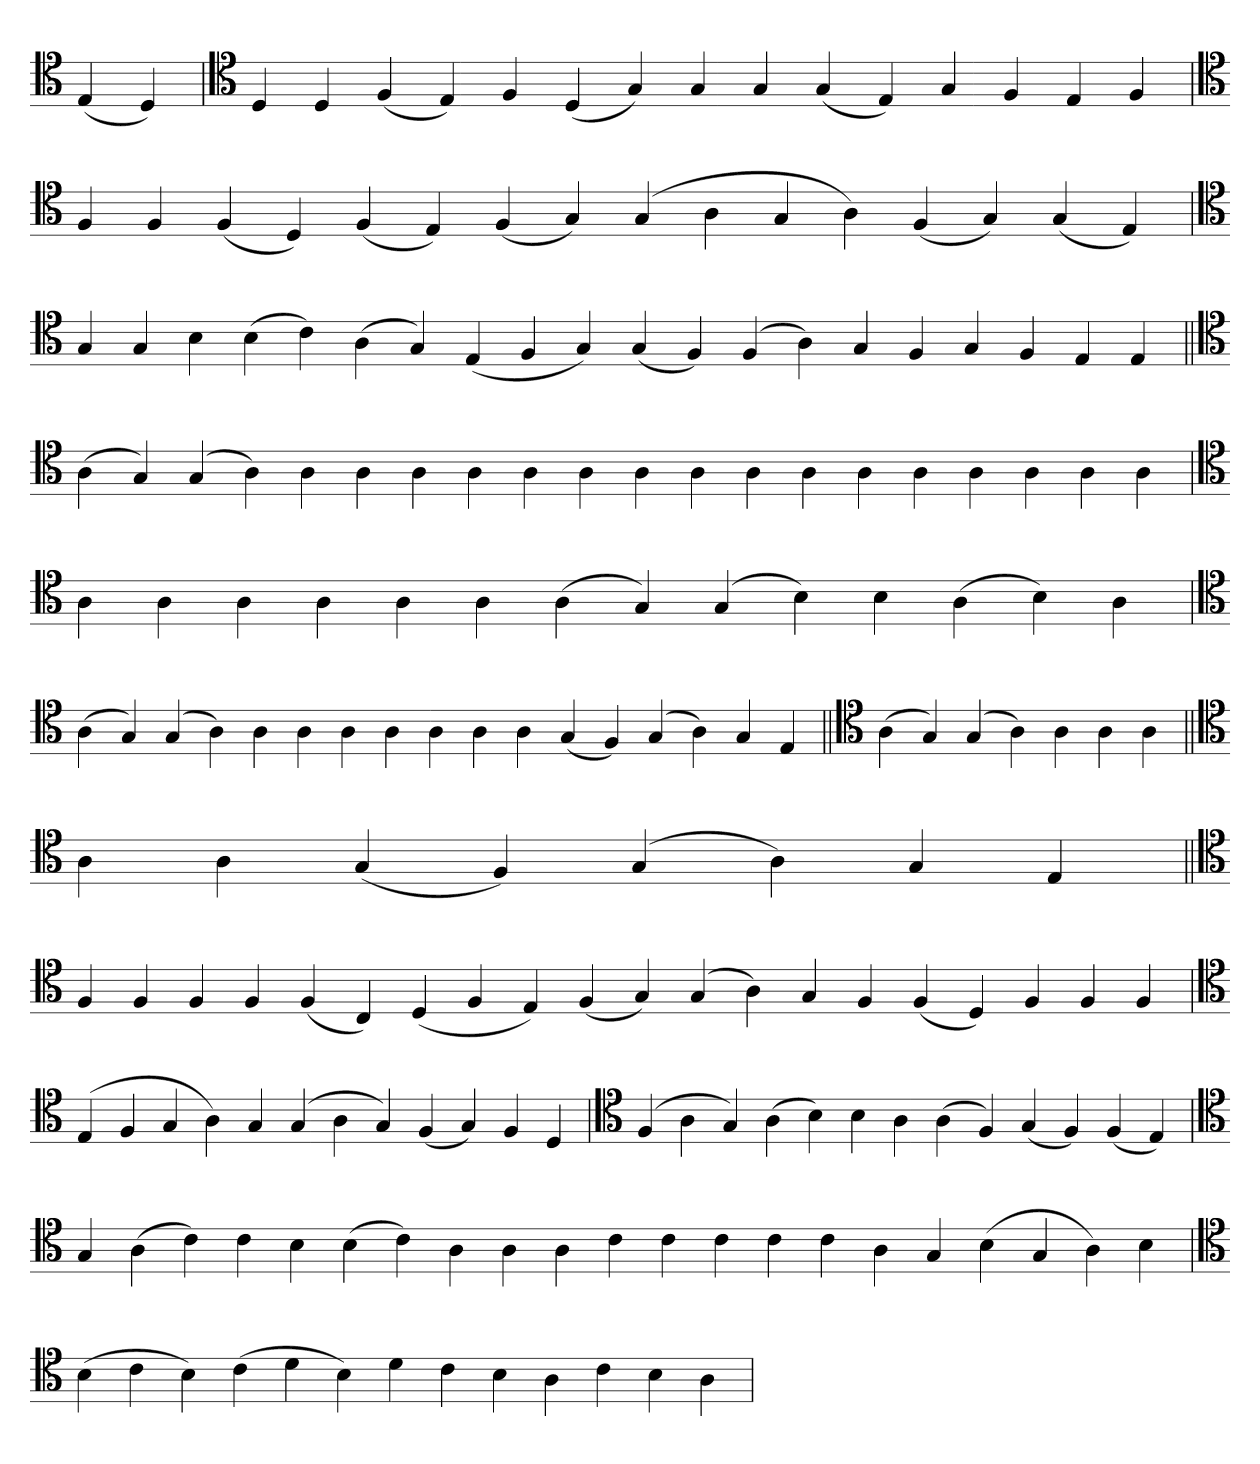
**kern
*part1
*staff1
*clefC4
=
(4E
4D)
=
*clefC4
4D
4D
(4F
4E)
4F
(4D
4G)
4G
4G
(4G
4E)
4G
4F
4E
4F
='
*clefC4
4F
4F
(4F
4D)
(4F
4E)
(4F
4G)
(4G
4A
4G
4A)
(4F
4G)
(4G
4E)
=`
*clefC4
4G
4G
4B
(4B
4c)
(4A
4G)
(4E
4F
4G)
(4G
4F)
(4F
4A)
4G
4F
4G
4F
4E
4E
=||
*clefC4
(4A
4G)
(4G
4A)
4A
4A
4A
4A
4A
4A
4A
4A
4A
4A
4A
4A
4A
4A
4A
4A
=`
*clefC4
4A
4A
4A
4A
4A
4A
(4A
4G)
(4G
4B)
4B
(4A
4B)
4A
=
*clefC4
(4A
4G)
(4G
4A)
4A
4A
4A
4A
4A
4A
4A
(4G
4F)
(4G
4A)
4G
4E
=||
*clefC4
(4A
4G)
(4G
4A)
4A
4A
4A
=||
*clefC4
4A
4A
(4G
4F)
(4G
4A)
4G
4E
=||
*clefC4
4F
4F
4F
4F
(4F
4C)
(4D
4F
4E)
(4F
4G)
(4G
4A)
4G
4F
(4F
4D)
4F
4F
4F
=`
*clefC4
(4E
4F
4G
4A)
4G
(4G
4A
4G)
(4F
4G)
4F
4D
=`
*clefC4
(4F
4A
4G)
(4A
4B)
4B
4A
(4A
4F)
(4G
4F)
(4F
4E)
='
*clefC4
4G
(4A
4c)
4c
4B
(4B
4c)
4A
4A
4A
4c
4c
4c
4c
4c
4A
4G
(4B
4G
4A)
4B
=`
*clefC4
(4B
4c
4B)
(4c
4d
4B)
4d
4c
4B
4A
4c
4B
4A
=`
*-
